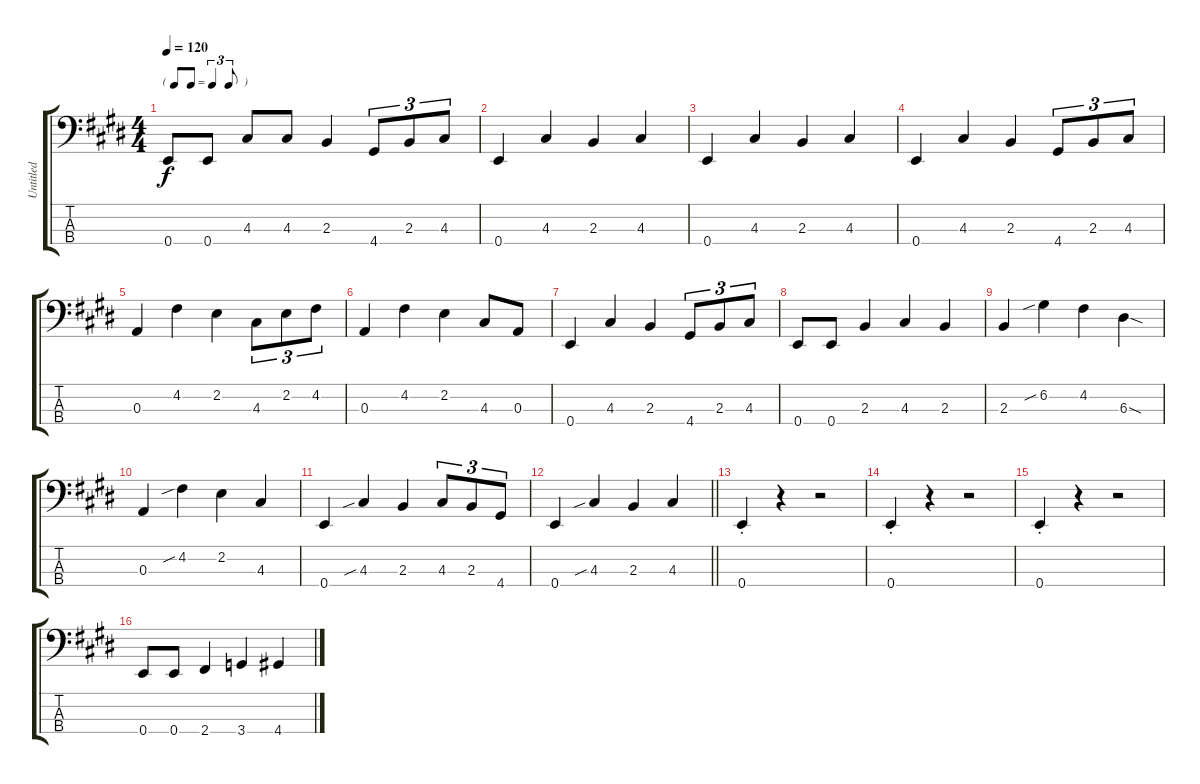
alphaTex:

\track ("Untitled" "Untitled") {instrument electricbassfinger}
\staff {score tabs}
\tuning (G2 D2 A1 E1) {hide}
\ts (4 4)
\tf triplet8th
\tempo 120
\clef f4
\ks e
0.4.8{dy f} 0.4.8 4.3.8 4.3.8 2.3.4 4.4.8{tu (3 2)} 2.3.8{tu (3 2)} 4.3.8{tu (3 2)} |
\ks c#minor
0.4.4 4.3.4 2.3.4 4.3.4 |
0.4.4 4.3.4 2.3.4 4.3.4 |
0.4.4 4.3.4 2.3.4 4.4.8{tu (3 2)} 2.3.8{tu (3 2)} 4.3.8{tu (3 2)} |
0.3.4 4.2.4 2.2.4 4.3.8{tu (3 2)} 2.2.8{tu (3 2)} 4.2.8{tu (3 2)} |
0.3.4 4.2.4 2.2.4 4.3.8 0.3.8 |
0.4.4 4.3.4 2.3.4 4.4.8{tu (3 2)} 2.3.8{tu (3 2)} 4.3.8{tu (3 2)} |
0.4.8 0.4.8 2.3.4 4.3.4 2.3.4 |
2.3.4 6.2{sib}.4 4.2.4 6.3{sod}.4 |
0.3.4 4.2{sib}.4 2.2.4 4.3.4 |
0.4.4 4.3{sib}.4 2.3.4 4.3.8{tu (3 2)} 2.3.8{tu (3 2)} 4.4.8{tu (3 2)} |
\barLineRight lightlight
0.4.4 4.3{sib}.4 2.3.4 4.3.4 |
\ks e
0.4{st}.4 r.4 r.2 |
\ks c#minor
0.4{st}.4 r.4 r.2 |
0.4{st}.4 r.4 r.2 |
0.4.8 0.4.8 2.4.4 3.4.4 4.4.4
